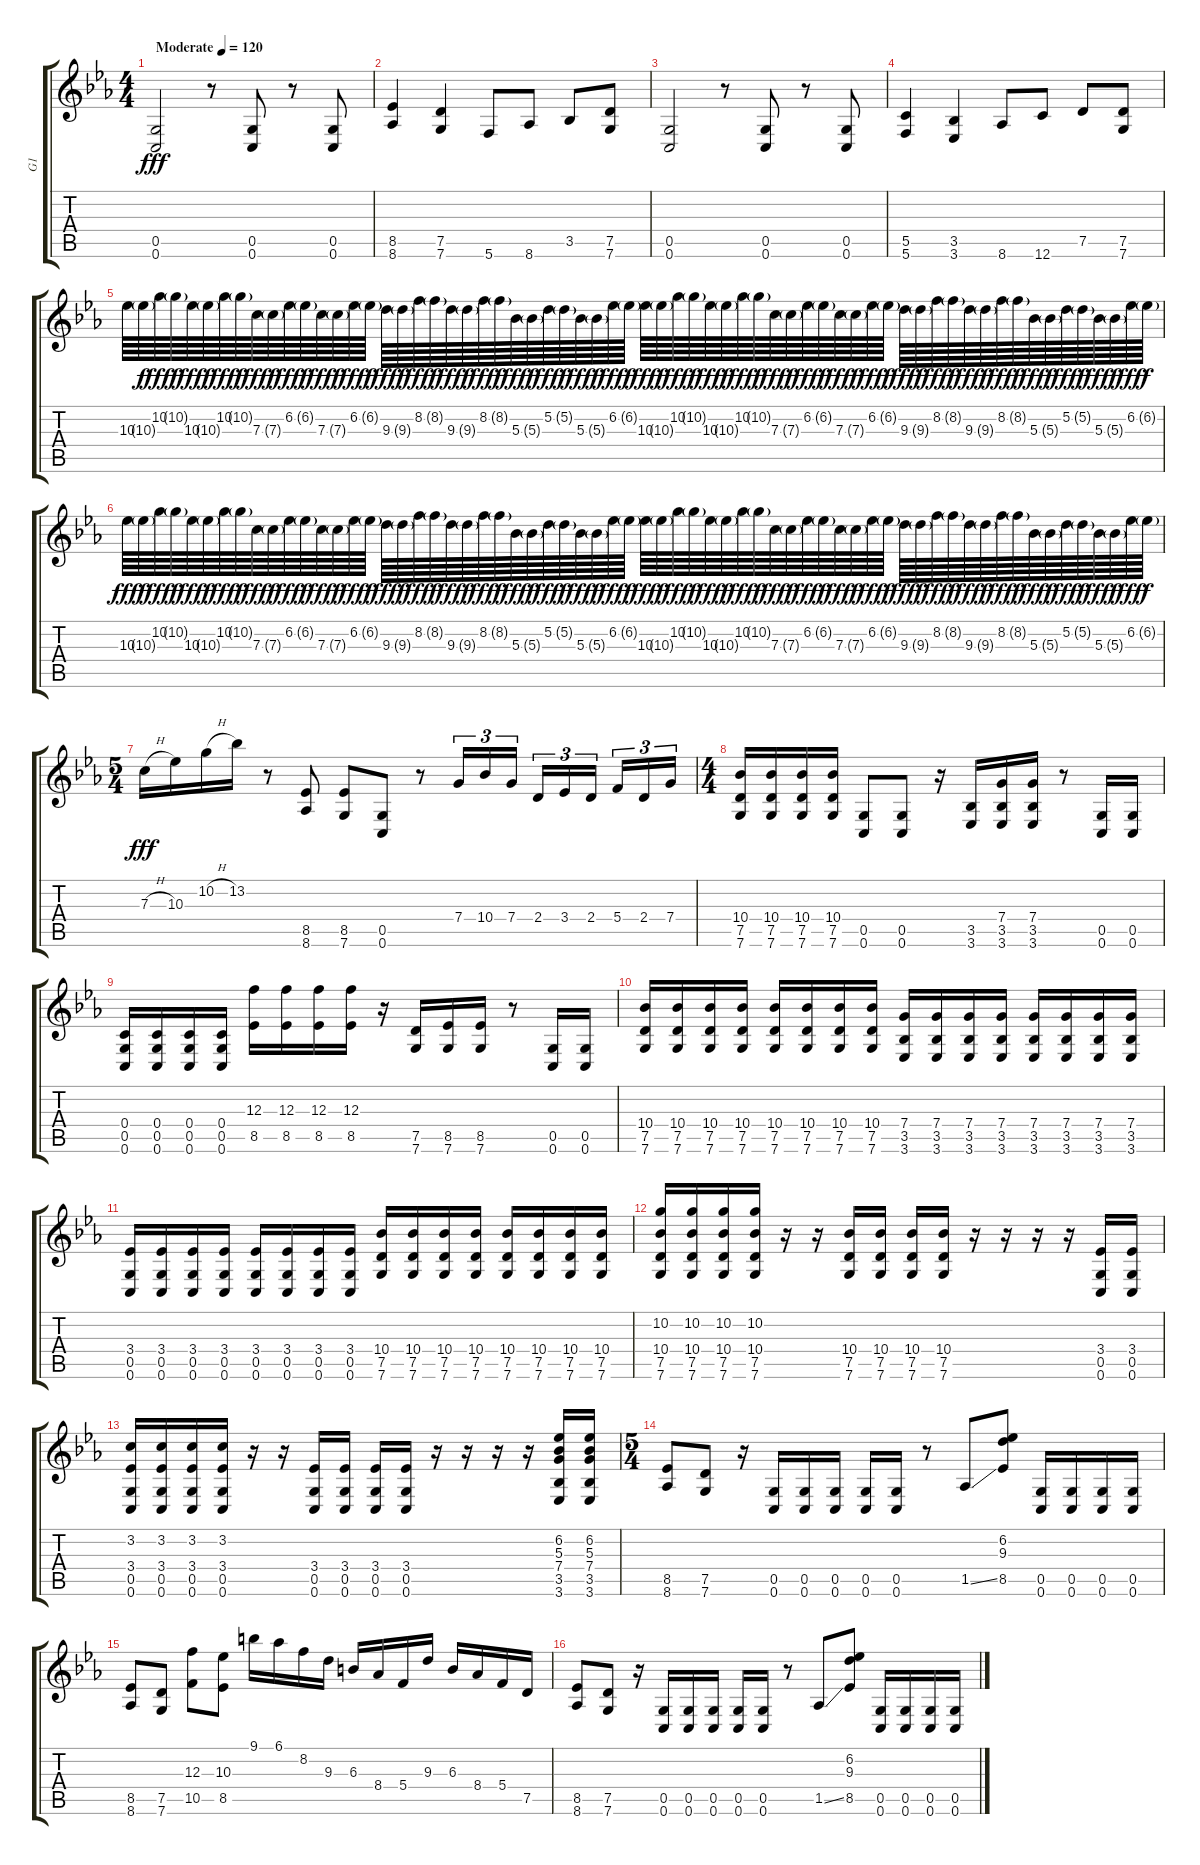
\track ("G1" "G1") {instrument distortionguitar}
\staff {score tabs}
\tuning (D4 A3 F3 C3 G2 C2) {hide}
\ts (4 4)
\tempo (120 "Moderate")
\clef g2
\ks cminor
(0.5 0.6).2{dy fff instrument distortionguitar} r.8 (0.5 0.6).8 r.8 (0.5 0.6).8 |
(8.5 8.6).4 (7.5 7.6).4 5.6.8 8.6.8 3.5.8 (7.5 7.6).8 |
(0.5 0.6).2 r.8 (0.5 0.6).8 r.8 (0.5 0.6).8 |
(5.5 5.6).4 (3.5 3.6).4 8.6.8 12.6.8 7.5.8 (7.5 7.6).8 |
10.3.64 10.3{g}.64{dy f} 10.2.64{dy fff} 10.2{g}.64{dy f} 10.3.64{dy fff} 10.3{g}.64{dy f} 10.2.64{dy fff} 10.2{g}.64{dy f} 7.3.64{dy fff} 7.3{g}.64{dy f} 6.2.64{dy fff} 6.2{g}.64{dy f} 7.3.64{dy fff} 7.3{g}.64{dy f} 6.2.64{dy fff} 6.2{g}.64{dy f} 9.3.64{dy fff} 9.3{g}.64{dy f} 8.2.64{dy fff} 8.2{g}.64{dy f} 9.3.64{dy fff} 9.3{g}.64{dy f} 8.2.64{dy fff} 8.2{g}.64{dy f} 5.3.64{dy fff} 5.3{g}.64{dy f} 5.2.64{dy fff} 5.2{g}.64{dy f} 5.3.64{dy fff} 5.3{g}.64{dy f} 6.2.64{dy fff} 6.2{g}.64{dy f} 10.3.64{dy fff} 10.3{g}.64{dy f} 10.2.64{dy fff} 10.2{g}.64{dy f} 10.3.64{dy fff} 10.3{g}.64{dy f} 10.2.64{dy fff} 10.2{g}.64{dy f} 7.3.64{dy fff} 7.3{g}.64{dy f} 6.2.64{dy fff} 6.2{g}.64{dy f} 7.3.64{dy fff} 7.3{g}.64{dy f} 6.2.64{dy fff} 6.2{g}.64{dy f} 9.3.64{dy fff} 9.3{g}.64{dy f} 8.2.64{dy fff} 8.2{g}.64{dy f} 9.3.64{dy fff} 9.3{g}.64{dy f} 8.2.64{dy fff} 8.2{g}.64{dy f} 5.3.64{dy fff} 5.3{g}.64{dy f} 5.2.64{dy fff} 5.2{g}.64{dy f} 5.3.64{dy fff} 5.3{g}.64{dy f} 6.2.64{dy fff} 6.2{g}.64{dy f} |
10.3.64{dy fff} 10.3{g}.64{dy f} 10.2.64{dy fff} 10.2{g}.64{dy f} 10.3.64{dy fff} 10.3{g}.64{dy f} 10.2.64{dy fff} 10.2{g}.64{dy f} 7.3.64{dy fff} 7.3{g}.64{dy f} 6.2.64{dy fff} 6.2{g}.64{dy f} 7.3.64{dy fff} 7.3{g}.64{dy f} 6.2.64{dy fff} 6.2{g}.64{dy f} 9.3.64{dy fff} 9.3{g}.64{dy f} 8.2.64{dy fff} 8.2{g}.64{dy f} 9.3.64{dy fff} 9.3{g}.64{dy f} 8.2.64{dy fff} 8.2{g}.64{dy f} 5.3.64{dy fff} 5.3{g}.64{dy f} 5.2.64{dy fff} 5.2{g}.64{dy f} 5.3.64{dy fff} 5.3{g}.64{dy f} 6.2.64{dy fff} 6.2{g}.64{dy f} 10.3.64{dy fff} 10.3{g}.64{dy f} 10.2.64{dy fff} 10.2{g}.64{dy f} 10.3.64{dy fff} 10.3{g}.64{dy f} 10.2.64{dy fff} 10.2{g}.64{dy f} 7.3.64{dy fff} 7.3{g}.64{dy f} 6.2.64{dy fff} 6.2{g}.64{dy f} 7.3.64{dy fff} 7.3{g}.64{dy f} 6.2.64{dy fff} 6.2{g}.64{dy f} 9.3.64{dy fff} 9.3{g}.64{dy f} 8.2.64{dy fff} 8.2{g}.64{dy f} 9.3.64{dy fff} 9.3{g}.64{dy f} 8.2.64{dy fff} 8.2{g}.64{dy f} 5.3.64{dy fff} 5.3{g}.64{dy f} 5.2.64{dy fff} 5.2{g}.64{dy f} 5.3.64{dy fff} 5.3{g}.64{dy f} 6.2.64{dy fff} 6.2{g}.64{dy f} |
\ts (5 4)
7.3{h}.16{dy fff} 10.3.16 10.2{h}.16 13.2.16 r.8 (8.5 8.6).8 (8.5 7.6).8 (0.5 0.6).8 r.8 7.4.16{tu (3 2)} 10.4.16{tu (3 2)} 7.4.16{tu (3 2)} 2.4.16{tu (3 2)} 3.4.16{tu (3 2)} 2.4.16{tu (3 2) beam splitsecondary} 5.4.16{tu (3 2)} 2.4.16{tu (3 2)} 7.4.16{tu (3 2)} |
\ts (4 4)
(10.4 7.5 7.6).16 (10.4 7.5 7.6).16 (10.4 7.5 7.6).16 (10.4 7.5 7.6).16 (0.5 0.6).8 (0.5 0.6).8 r.16 (3.5 3.6).16 (7.4 3.5 3.6).16 (7.4 3.5 3.6).16 r.8 (0.5 0.6).16 (0.5 0.6).16 |
(0.4 0.5 0.6).16 (0.4 0.5 0.6).16 (0.4 0.5 0.6).16 (0.4 0.5 0.6).16 (12.3 8.5).16 (12.3 8.5).16 (12.3 8.5).16 (12.3 8.5).16 r.16 (7.5 7.6).16 (8.5 7.6).16 (8.5 7.6).16 r.8 (0.5 0.6).16 (0.5 0.6).16 |
(10.4 7.5 7.6).16 (10.4 7.5 7.6).16 (10.4 7.5 7.6).16 (10.4 7.5 7.6).16 (10.4 7.5 7.6).16 (10.4 7.5 7.6).16 (10.4 7.5 7.6).16 (10.4 7.5 7.6).16 (7.4 3.5 3.6).16 (7.4 3.5 3.6).16 (7.4 3.5 3.6).16 (7.4 3.5 3.6).16 (7.4 3.5 3.6).16 (7.4 3.5 3.6).16 (7.4 3.5 3.6).16 (7.4 3.5 3.6).16 |
(3.4 0.5 0.6).16 (3.4 0.5 0.6).16 (3.4 0.5 0.6).16 (3.4 0.5 0.6).16 (3.4 0.5 0.6).16 (3.4 0.5 0.6).16 (3.4 0.5 0.6).16 (3.4 0.5 0.6).16 (10.4 7.5 7.6).16 (10.4 7.5 7.6).16 (10.4 7.5 7.6).16 (10.4 7.5 7.6).16 (10.4 7.5 7.6).16 (10.4 7.5 7.6).16 (10.4 7.5 7.6).16 (10.4 7.5 7.6).16 |
(10.2 10.4 7.5 7.6).16 (10.2 10.4 7.5 7.6).16 (10.2 10.4 7.5 7.6).16 (10.2 10.4 7.5 7.6).16 r.16 r.16 (10.4 7.5 7.6).16 (10.4 7.5 7.6).16 (10.4 7.5 7.6).16 (10.4 7.5 7.6).16 r.16 r.16 r.16 r.16 (3.4 0.5 0.6).16 (3.4 0.5 0.6).16 |
(3.2 3.4 0.5 0.6).16 (3.2 3.4 0.5 0.6).16 (3.2 3.4 0.5 0.6).16 (3.2 3.4 0.5 0.6).16 r.16 r.16 (3.4 0.5 0.6).16 (3.4 0.5 0.6).16 (3.4 0.5 0.6).16 (3.4 0.5 0.6).16 r.16 r.16 r.16 r.16 (6.2 5.3 7.4 3.5 3.6).16 (6.2 5.3 7.4 3.5 3.6).16 |
\ts (5 4)
(8.5 8.6).8 (7.5 7.6).8 r.16 (0.5 0.6).16 (0.5 0.6).16 (0.5 0.6).16 (0.5 0.6).16 (0.5 0.6).16 r.8 1.5{ss}.8 (6.2 9.3 8.5).8 (0.5 0.6).16 (0.5 0.6).16 (0.5 0.6).16 (0.5 0.6).16 |
(8.5 8.6).8 (7.5 7.6).8 (12.3 10.5).8 (10.3 8.5).8 9.1.16 6.1.16 8.2.16 9.3.16 6.3.16 8.4.16 5.4.16 9.3.16 6.3.16 8.4.16 5.4.16 7.5.16 |
(8.5 8.6).8 (7.5 7.6).8 r.16 (0.5 0.6).16 (0.5 0.6).16 (0.5 0.6).16 (0.5 0.6).16 (0.5 0.6).16 r.8 1.5{ss}.8 (6.2 9.3 8.5).8 (0.5 0.6).16 (0.5 0.6).16 (0.5 0.6).16 (0.5 0.6).16
